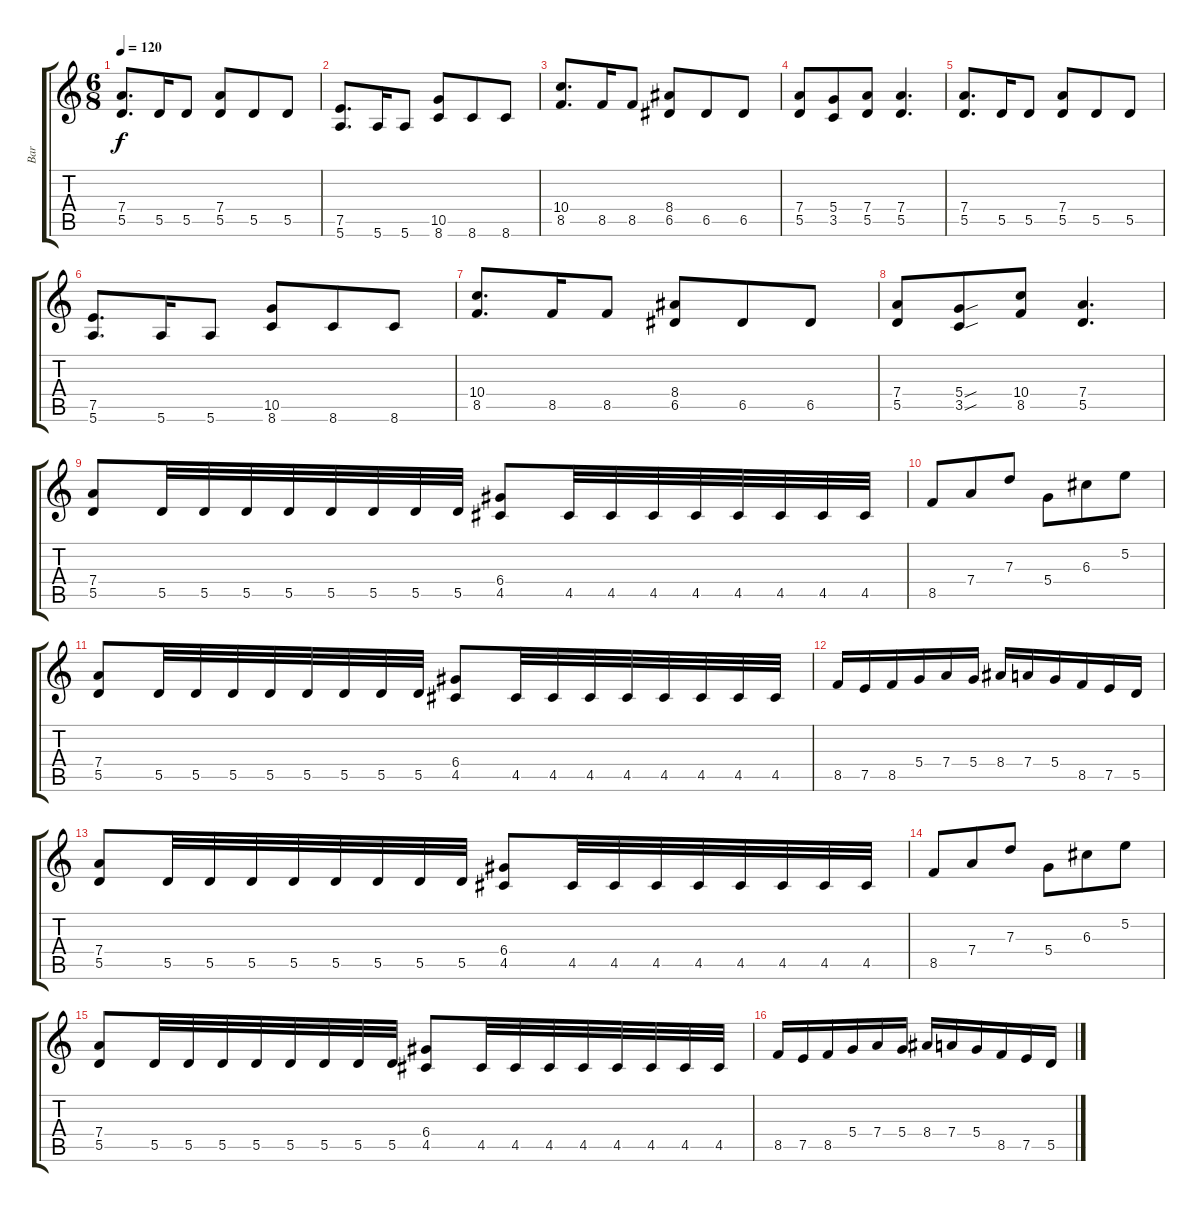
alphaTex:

\track ("Bar" "Bar") {instrument distortionguitar}
\staff {score tabs}
\tuning (E4 B3 G3 D3 A2 E2) {hide}
\ts (6 8)
\tempo 120
\clef g2
\ks c
(7.4 5.5).8{d dy f} 5.5.16 5.5.8 (7.4 5.5).8 5.5.8 5.5.8 |
(7.5 5.6).8{d} 5.6.16 5.6.8 (10.5 8.6).8 8.6.8 8.6.8 |
(10.4 8.5).8{d} 8.5.16 8.5.8 (8.4 6.5).8 6.5.8 6.5.8 |
(7.4 5.5).8 (5.4 3.5).8 (7.4 5.5).8 (7.4 5.5).4{d} |
(7.4 5.5).8{d} 5.5.16 5.5.8 (7.4 5.5).8 5.5.8 5.5.8 |
(7.5 5.6).8{d} 5.6.16 5.6.8 (10.5 8.6).8 8.6.8 8.6.8 |
(10.4 8.5).8{d} 8.5.16 8.5.8 (8.4 6.5).8 6.5.8 6.5.8 |
(7.4 5.5).8 (5.4{sou} 3.5{sou}).8 (10.4 8.5).8 (7.4 5.5).4{d} |
(7.4 5.5).8 5.5.32 5.5.32 5.5.32 5.5.32 5.5.32 5.5.32 5.5.32 5.5.32 (6.4 4.5).8 4.5.32 4.5.32 4.5.32 4.5.32 4.5.32 4.5.32 4.5.32 4.5.32 |
8.5.8 7.4.8 7.3.8 5.4.8 6.3.8 5.2.8 |
(7.4 5.5).8 5.5.32 5.5.32 5.5.32 5.5.32 5.5.32 5.5.32 5.5.32 5.5.32 (6.4 4.5).8 4.5.32 4.5.32 4.5.32 4.5.32 4.5.32 4.5.32 4.5.32 4.5.32 |
8.5.16 7.5.16 8.5.16 5.4.16 7.4.16 5.4.16 8.4.16 7.4.16 5.4.16 8.5.16 7.5.16 5.5.16 |
(7.4 5.5).8 5.5.32 5.5.32 5.5.32 5.5.32 5.5.32 5.5.32 5.5.32 5.5.32 (6.4 4.5).8 4.5.32 4.5.32 4.5.32 4.5.32 4.5.32 4.5.32 4.5.32 4.5.32 |
8.5.8 7.4.8 7.3.8 5.4.8 6.3.8 5.2.8 |
(7.4 5.5).8 5.5.32 5.5.32 5.5.32 5.5.32 5.5.32 5.5.32 5.5.32 5.5.32 (6.4 4.5).8 4.5.32 4.5.32 4.5.32 4.5.32 4.5.32 4.5.32 4.5.32 4.5.32 |
8.5.16 7.5.16 8.5.16 5.4.16 7.4.16 5.4.16 8.4.16 7.4.16 5.4.16 8.5.16 7.5.16 5.5.16
